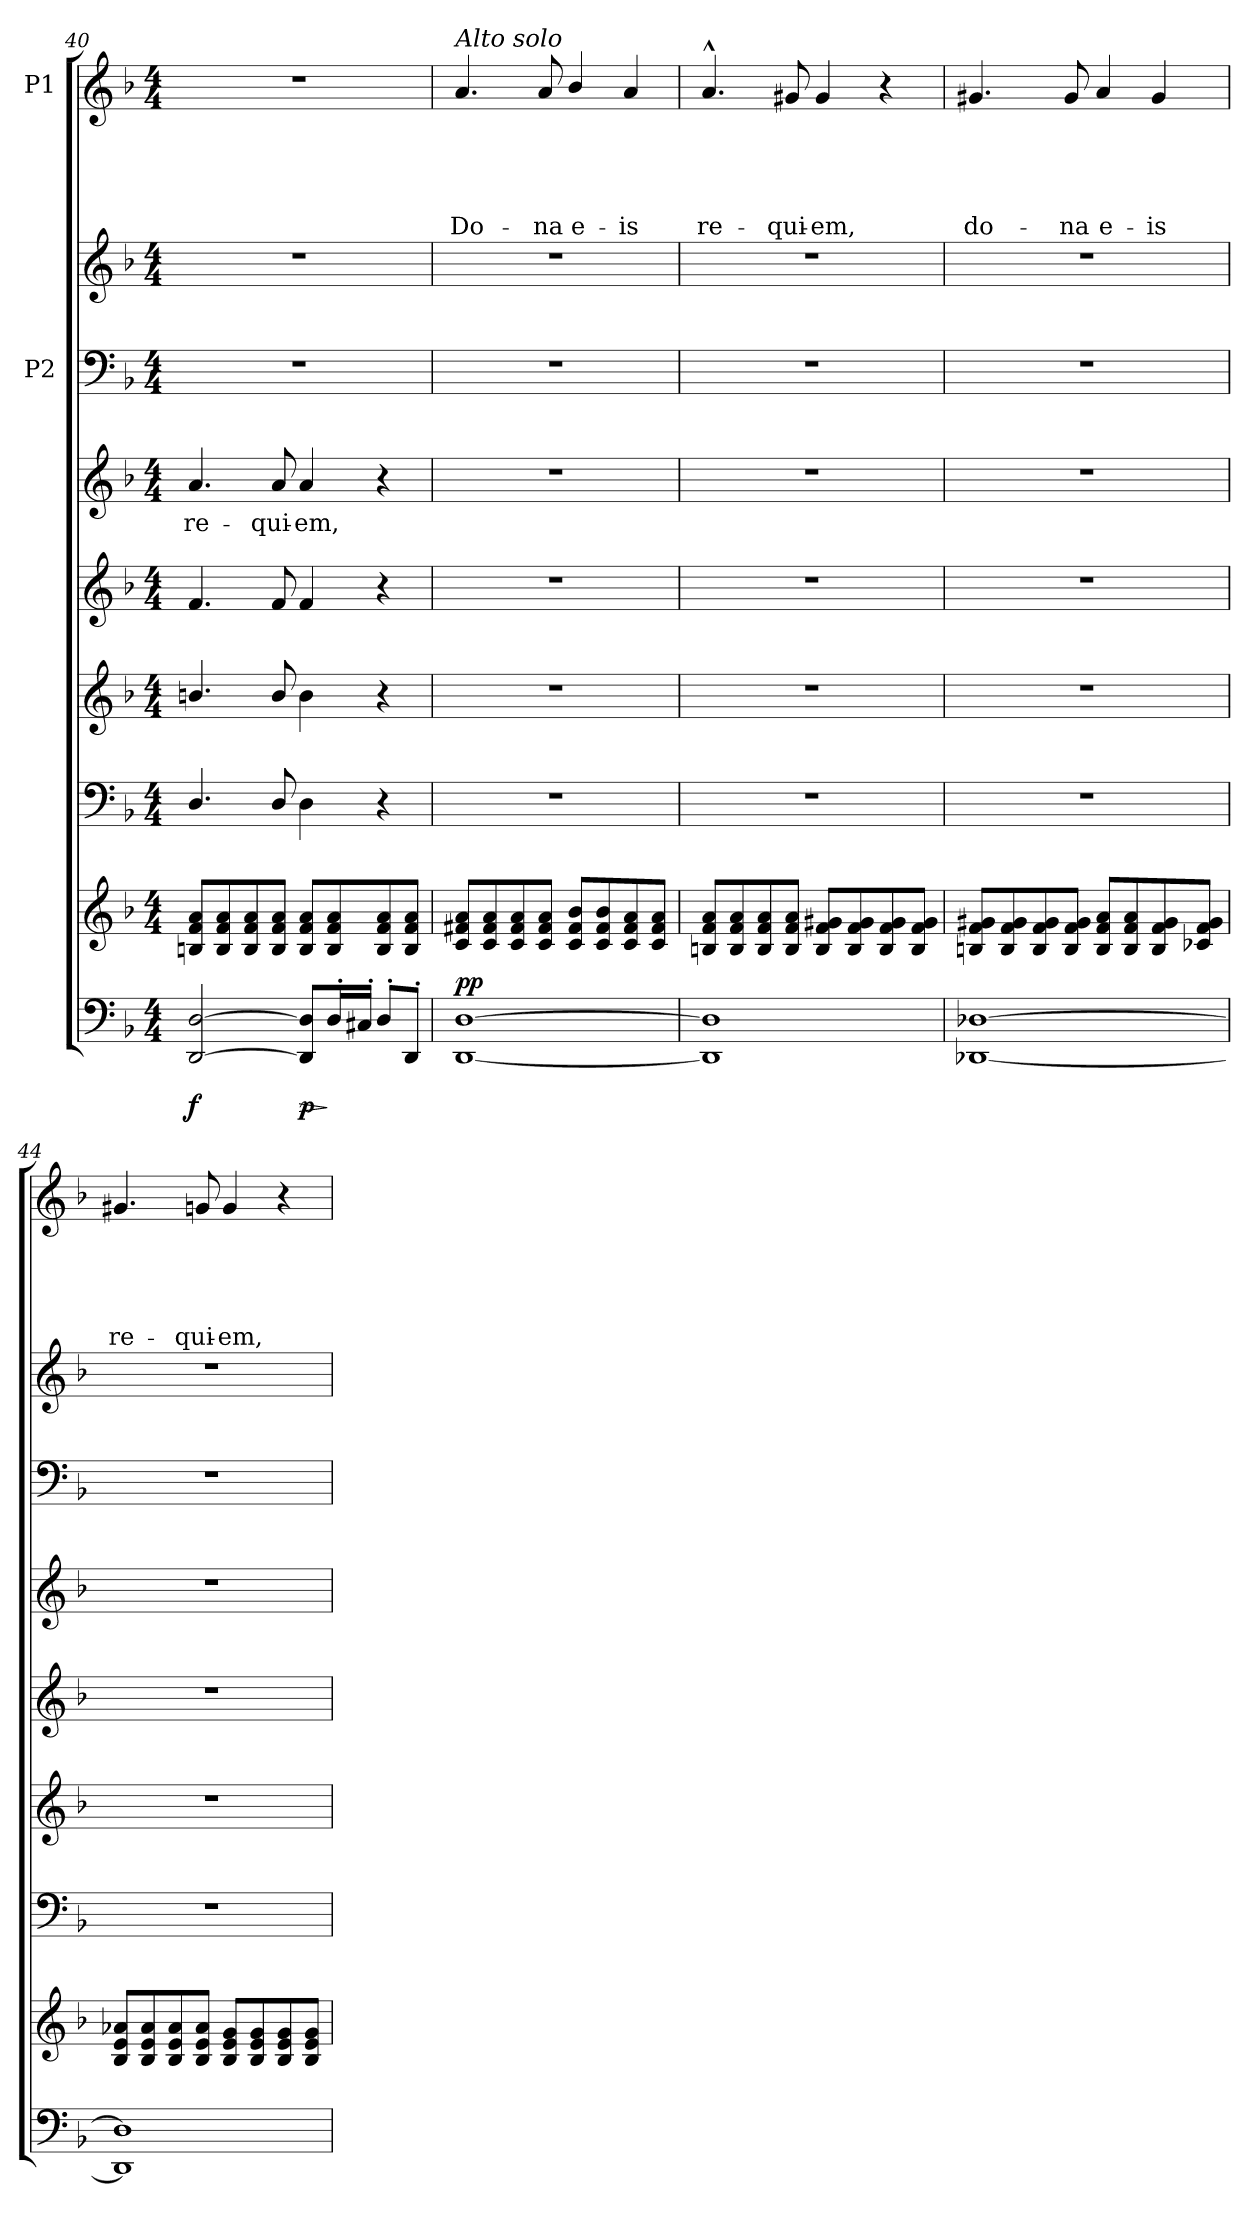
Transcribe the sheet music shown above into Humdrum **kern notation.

**kern	**dynam	**kern	**kern	**kern	**kern	**kern	**text	**kern	**kern	**kern	**text	**text	**text	**text	**text
*part8	*part8	*part7	*part6	*part5	*part4	*part3	*part3	*part2	*part2	*part1	*part1	*part1	*part1	*part1	*part1
*staff9	*staff9	*staff8	*staff7	*staff6	*staff5	*staff4	*staff4	*staff3	*staff2	*staff1	*staff1	*staff1	*staff1	*staff1	*staff1
*	*	*	*	*	*	*	*	*I"P2	*	*I"P1	*	*	*	*	*
*clefF4	*	*clefG2	*clefF4	*clefG2	*clefG2	*clefG2	*	*clefF4	*clefG2	*clefG2	*	*	*	*	*
*k[b-]	*	*k[b-]	*k[b-]	*k[b-]	*k[b-]	*k[b-]	*	*k[b-]	*k[b-]	*k[b-]	*	*	*	*	*
*F:	*	*F:	*F:	*F:	*F:	*F:	*	*F:	*F:	*F:	*	*	*	*	*
*M4/4	*	*M4/4	*M4/4	*M4/4	*M4/4	*M4/4	*	*M4/4	*M4/4	*M4/4	*	*	*	*	*
=40	=40	=40	=40	=40	=40	=40	=40	=40	=40	=40	=40	=40	=40	=40	=40
*^	*	*	*	*	*	*	*	*	*	*	*	*	*	*	*
!	!	!LO:DY:b	!	!	!	!	!	!LO:LY:b	!	!	!	!	!	!	!	!
[<2DD/ [>2D/	1ryy	f	8Bn/ 8f/ 8a/L	4.D/	4.bn/	4.f/	4.a/	re-	1r	1r	1r	.	.	.	.	.
.	.	.	8B/ 8f/ 8a/	.	.	.	.	.	.	.	.	.	.	.	.	.
.	.	.	8B/ 8f/ 8a/	.	.	.	.	.	.	.	.	.	.	.	.	.
!	!	!	!	!	!	!	!	!LO:LY:b	!	!	!	!	!	!	!	!
.	.	.	8B/ 8f/ 8a/J	8D/	8b/	8f/	8a/	-qui-	.	.	.	.	.	.	.	.
!	!	!LO:HP:b	!	!	!	!	!	!LO:LY:b	!	!	!	!	!	!	!	!
!	!	!LO:DY:n=1:b	!	!	!	!	!	!	!	!	!	!	!	!	!	!
8DD/] 8D/]L	.	> p	8B/ 8f/ 8a/L	4D\	4b\	4f/	4a/	-em,	.	.	.	.	.	.	.	.
16D'>/L	.	]	8B/ 8f/ 8a/	.	.	.	.	.	.	.	.	.	.	.	.	.
16C#X'>/JJ	.	.	.	.	.	.	.	.	.	.	.	.	.	.	.	.
8D'>/L	.	.	8B/ 8f/ 8a/	4r	4r	4r	4r	.	.	.	.	.	.	.	.	.
8DD'>/J	.	.	8B/ 8f/ 8a/J	.	.	.	.	.	.	.	.	.	.	.	.	.
=41	=41	=41	=41	=41	=41	=41	=41	=41	=41	=41	=41	=41	=41	=41	=41	=41
!	!	!	!	!	!	!	!	!	!	!	!LO:TX:a:i:t=Alto solo	!	!	!	!	!
!	!	!LO:DY:a	!	!	!	!	!	!	!	!	!	!	!	!	!	!LO:LY:b
[>1D	[<1DD	pp	8c/ 8f#X/ 8a/L	1r	1r	1r	1r	.	1r	1r	4.a/	.	.	.	.	Do-
.	.	.	8c/ 8f#/ 8a/	.	.	.	.	.	.	.	.	.	.	.	.	.
.	.	.	8c/ 8f#/ 8a/	.	.	.	.	.	.	.	.	.	.	.	.	.
!	!	!	!	!	!	!	!	!	!	!	!	!	!	!	!	!LO:LY:b
.	.	.	8c/ 8f#/ 8a/J	.	.	.	.	.	.	.	8a/	.	.	.	.	-na
!	!	!	!	!	!	!	!	!	!	!	!	!	!	!	!	!LO:LY:b
.	.	.	8c/ 8f#/ 8b-/L	.	.	.	.	.	.	.	4b-/	.	.	.	.	e-
.	.	.	8c/ 8f#/ 8b-/	.	.	.	.	.	.	.	.	.	.	.	.	.
!	!	!	!	!	!	!	!	!	!	!	!	!	!	!	!	!LO:LY:b
.	.	.	8c/ 8f#/ 8a/	.	.	.	.	.	.	.	4a/	.	.	.	.	-is
.	.	.	8c/ 8f#/ 8a/J	.	.	.	.	.	.	.	.	.	.	.	.	.
!!LO:LB:g=z
=42	=42	=42	=42	=42	=42	=42	=42	=42	=42	=42	=42	=42	=42	=42	=42	=42
!	!	!	!	!	!	!	!	!	!	!	!	!	!	!	!	!LO:LY:b
1D]	1DD]	.	8Bn/ 8f/ 8a/L	1r	1r	1r	1r	.	1r	1r	4.a^^>/	.	.	.	.	re-
.	.	.	8B/ 8f/ 8a/	.	.	.	.	.	.	.	.	.	.	.	.	.
.	.	.	8B/ 8f/ 8a/	.	.	.	.	.	.	.	.	.	.	.	.	.
!	!	!	!	!	!	!	!	!	!	!	!	!	!	!	!	!LO:LY:b
.	.	.	8B/ 8f/ 8a/J	.	.	.	.	.	.	.	8g#X/	.	.	.	.	-qui-
!	!	!	!	!	!	!	!	!	!	!	!	!	!	!	!	!LO:LY:b
.	.	.	8B/ 8f/ 8g#X/L	.	.	.	.	.	.	.	4g#/	.	.	.	.	-em,
.	.	.	8B/ 8f/ 8g#/	.	.	.	.	.	.	.	.	.	.	.	.	.
.	.	.	8B/ 8f/ 8g#/	.	.	.	.	.	.	.	4r	.	.	.	.	.
.	.	.	8B/ 8f/ 8g#/J	.	.	.	.	.	.	.	.	.	.	.	.	.
=43	=43	=43	=43	=43	=43	=43	=43	=43	=43	=43	=43	=43	=43	=43	=43	=43
!	!	!	!	!	!	!	!	!	!	!	!	!	!	!	!	!LO:LY:b
[>1D-X	[<1DD-X	.	8Bn/ 8f/ 8g#X/L	1r	1r	1r	1r	.	1r	1r	4.g#X/	.	.	.	.	do-
.	.	.	8B/ 8f/ 8g#/	.	.	.	.	.	.	.	.	.	.	.	.	.
.	.	.	8B/ 8f/ 8g#/	.	.	.	.	.	.	.	.	.	.	.	.	.
!	!	!	!	!	!	!	!	!	!	!	!	!	!	!	!	!LO:LY:b
.	.	.	8B/ 8f/ 8g#/J	.	.	.	.	.	.	.	8g#/	.	.	.	.	-na
!	!	!	!	!	!	!	!	!	!	!	!	!	!	!	!	!LO:LY:b
.	.	.	8B/ 8f/ 8a/L	.	.	.	.	.	.	.	4a/	.	.	.	.	e-
.	.	.	8B/ 8f/ 8a/	.	.	.	.	.	.	.	.	.	.	.	.	.
!	!	!	!	!	!	!	!	!	!	!	!	!	!	!	!	!LO:LY:b
.	.	.	8B/ 8f/ 8g#/	.	.	.	.	.	.	.	4g#/	.	.	.	.	-is
.	.	.	8c-X/ 8f/ 8g#/J	.	.	.	.	.	.	.	.	.	.	.	.	.
=44	=44	=44	=44	=44	=44	=44	=44	=44	=44	=44	=44	=44	=44	=44	=44	=44
!	!	!	!	!	!	!	!	!	!	!	!	!	!	!	!	!LO:LY:b
1D-]	1DD-]	.	8B-/ 8e/ 8a-X/L	1r	1r	1r	1r	.	1r	1r	4.g#X/	.	.	.	.	re-
.	.	.	8B-/ 8e/ 8a-/	.	.	.	.	.	.	.	.	.	.	.	.	.
.	.	.	8B-/ 8e/ 8a-/	.	.	.	.	.	.	.	.	.	.	.	.	.
!	!	!	!	!	!	!	!	!	!	!	!	!	!	!	!	!LO:LY:b
.	.	.	8B-/ 8e/ 8a-/J	.	.	.	.	.	.	.	8gn/	.	.	.	.	-qui-
!	!	!	!	!	!	!	!	!	!	!	!	!	!	!	!	!LO:LY:b
.	.	.	8B-/ 8e/ 8g/L	.	.	.	.	.	.	.	4g/	.	.	.	.	-em,
.	.	.	8B-/ 8e/ 8g/	.	.	.	.	.	.	.	.	.	.	.	.	.
.	.	.	8B-/ 8e/ 8g/	.	.	.	.	.	.	.	4r	.	.	.	.	.
.	.	.	8B-/ 8e/ 8g/J	.	.	.	.	.	.	.	.	.	.	.	.	.
*v	*v	*	*	*	*	*	*	*	*	*	*	*	*	*	*	*
=	=	=	=	=	=	=	=	=	=	=	=	=	=	=	=
*-	*-	*-	*-	*-	*-	*-	*-	*-	*-	*-	*-	*-	*-	*-	*-
